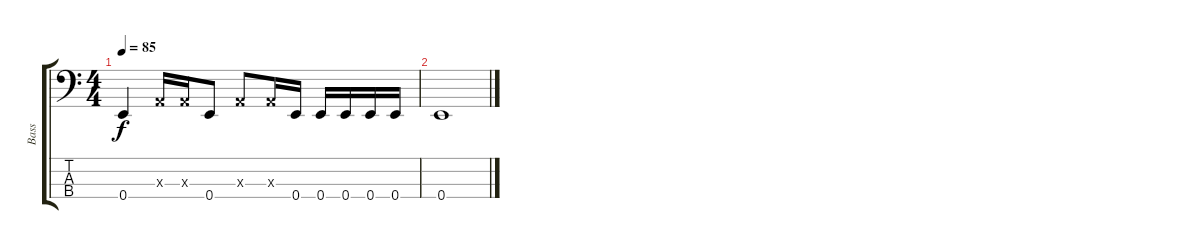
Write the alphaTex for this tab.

\track ("Bass" "Bass") {instrument electricbasspick}
\staff {score tabs}
\tuning (G2 D2 A1 E1) {hide}
\ts (4 4)
\tempo 85
\clef f4
\ks c
0.4.4{dy f} 0.3{x}.16 0.3{x}.16 0.4.8 0.3{x}.8 0.3{x}.16 0.4.16 0.4.16 0.4.16 0.4.16 0.4.16 |
0.4.1
